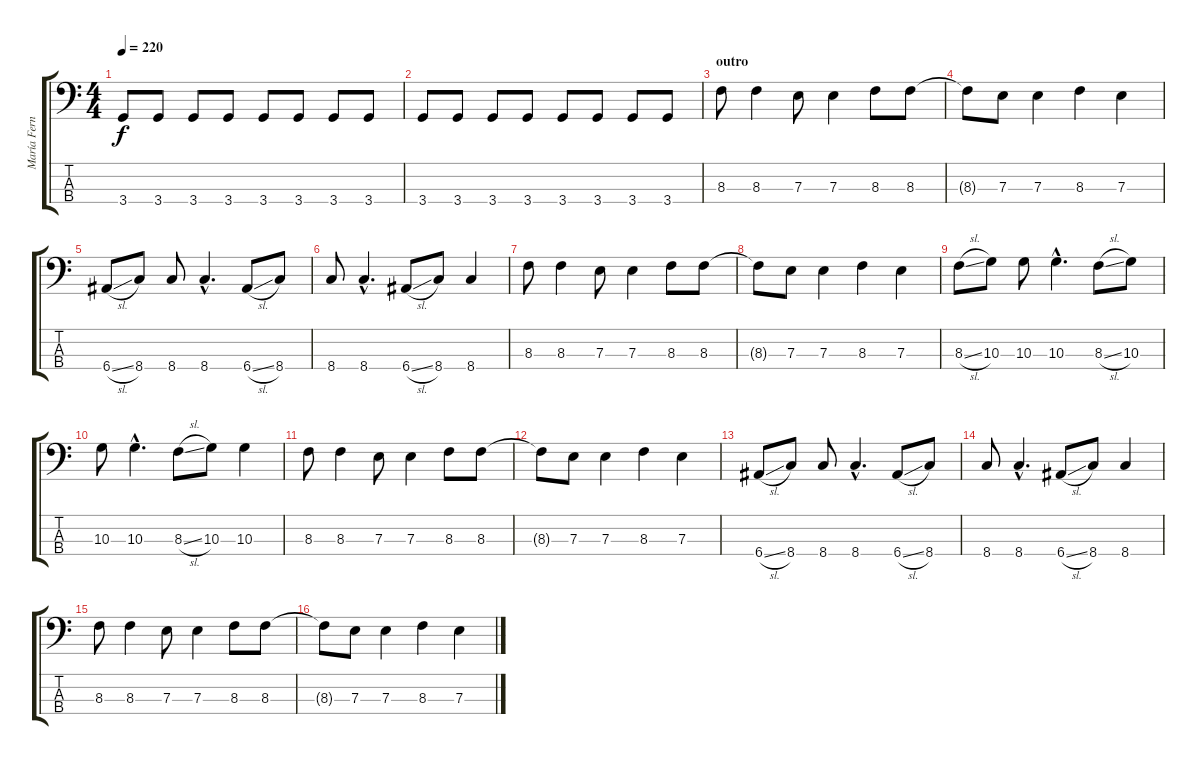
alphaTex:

\track ("María Fernanda (bajo)" "María Fern") {instrument electricbasspick}
\staff {score tabs}
\tuning (G2 D2 A1 E1) {hide}
\ts (4 4)
\tempo 220
\clef f4
\ks c
3.4.8{dy f} 3.4.8 3.4.8 3.4.8 3.4.8 3.4.8 3.4.8 3.4.8 |
3.4.8 3.4.8 3.4.8 3.4.8 3.4.8 3.4.8 3.4.8 3.4.8 |
\section ("" "outro")
8.3.8 8.3.4 7.3.8 7.3.4 8.3.8 8.3.8 |
8.3{t}.8 7.3.8 7.3.4 8.3.4 7.3.4 |
6.4{sl}.8 8.4.8 8.4.8 8.4{hac}.4{d} 6.4{sl}.8 8.4.8 |
8.4.8 8.4{hac}.4{d} 6.4{sl}.8 8.4.8 8.4.4 |
8.3.8 8.3.4 7.3.8 7.3.4 8.3.8 8.3.8 |
8.3{t}.8 7.3.8 7.3.4 8.3.4 7.3.4 |
8.3{sl}.8 10.3.8 10.3.8 10.3{hac}.4{d} 8.3{sl}.8 10.3.8 |
10.3.8 10.3{hac}.4{d} 8.3{sl}.8 10.3.8 10.3.4 |
8.3.8 8.3.4 7.3.8 7.3.4 8.3.8 8.3.8 |
8.3{t}.8 7.3.8 7.3.4 8.3.4 7.3.4 |
6.4{sl}.8 8.4.8 8.4.8 8.4{hac}.4{d} 6.4{sl}.8 8.4.8 |
8.4.8 8.4{hac}.4{d} 6.4{sl}.8 8.4.8 8.4.4 |
8.3.8 8.3.4 7.3.8 7.3.4 8.3.8 8.3.8 |
8.3{t}.8 7.3.8 7.3.4 8.3.4 7.3.4
